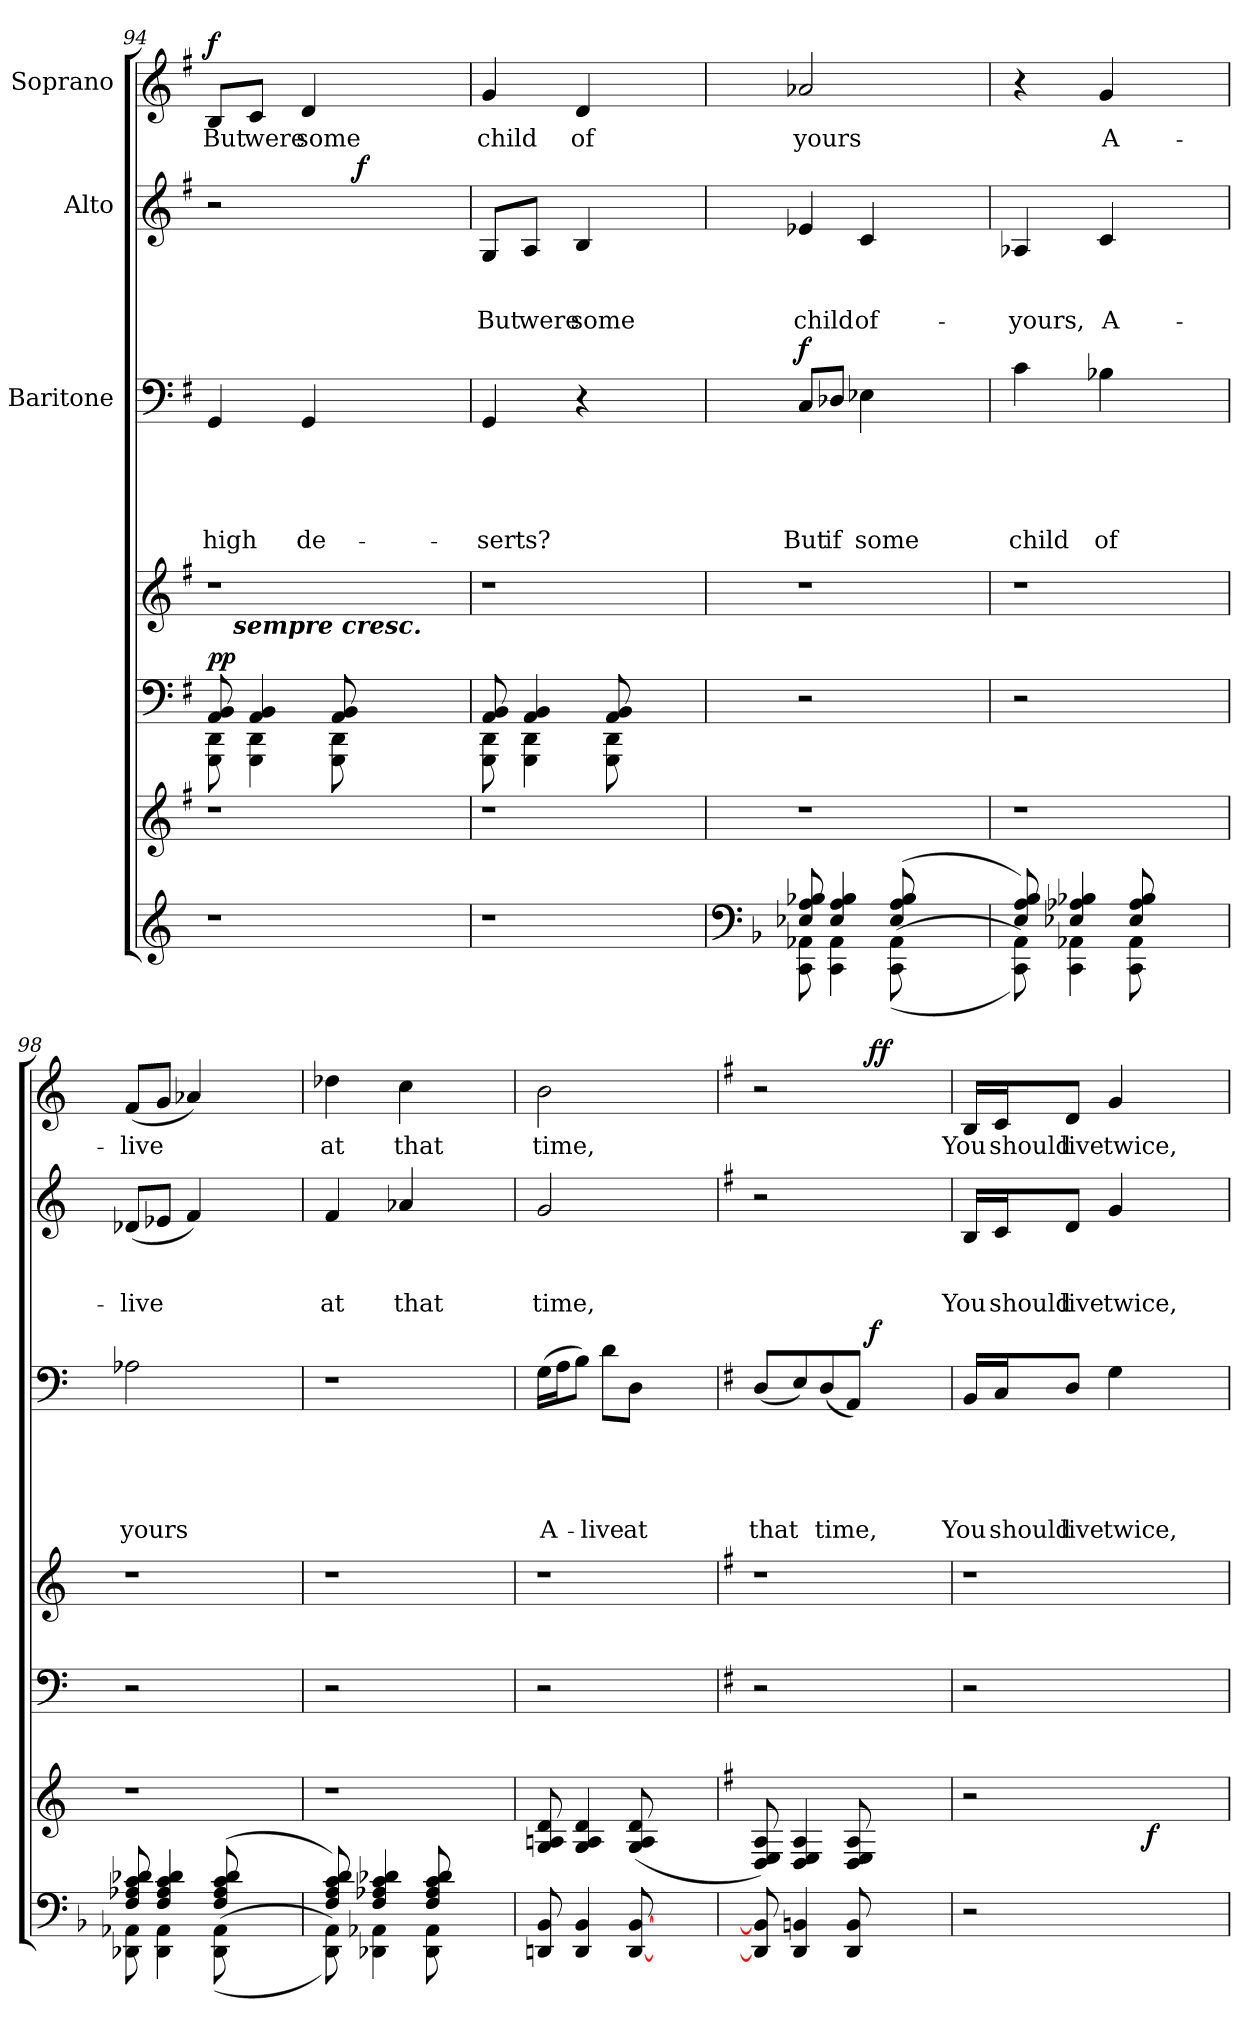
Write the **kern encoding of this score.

**kern	**kern	**dynam	**kern	**kern	**dynam	**kern	**text	**text	**text	**text	**text	**dynam	**kern	**text	**text	**text	**dynam	**kern	**text	**dynam
*part6	*part5	*part5	*part4	*part4	*part4	*part3	*part3	*part3	*part3	*part3	*part3	*part3	*part2	*part2	*part2	*part2	*part2	*part1	*part1	*part1
*staff7	*staff6	*staff6	*staff5	*staff4	*staff4/5	*staff3	*staff3	*staff3	*staff3	*staff3	*staff3	*staff3	*staff2	*staff2	*staff2	*staff2	*staff2	*staff1	*staff1	*staff1
*	*	*	*	*	*	*I"Baritone	*	*	*	*	*	*	*I"Alto	*	*	*	*	*I"Soprano	*	*
*clefG2	*clefG2	*	*clefF4	*clefG2	*	*clefF4	*	*	*	*	*	*	*clefG2	*	*	*	*	*clefG2	*	*
*	*ITrd-3c-5	*	*ITrd-3c-5	*ITrd-3c-5	*	*ITrd-3c-5	*	*	*	*	*	*	*ITrd-3c-5	*	*	*	*	*ITrd-3c-5	*	*
*k[]	*k[]	*	*k[]	*k[]	*	*k[]	*	*	*	*	*	*	*k[]	*	*	*	*	*k[]	*	*
*C:	*C:	*	*C:	*C:	*	*C:	*	*	*	*	*	*	*C:	*	*	*	*	*C:	*	*
=94	=94	=94	=94	=94	=94	=94	=94	=94	=94	=94	=94	=94	=94	=94	=94	=94	=94	=94	=94	=94
*	*	*	*^	*	*	*	*	*	*	*	*	*	*	*	*	*	*	*	*	*
!	!	!	!	!	!	!LO:DY:a=2	!	!	!	!	!	!LO:LY:b	!	!	!	!	!	!	!	!LO:LY:b	!LO:DY:a
*	*	*	*	*	*^	*	*	*	*	*	*	*	*	*^	*	*	*	*	*	*	*
1r	1r	.	8D/ 8E/	8CC\ 8GG\	1r	12ryy	pp	4C/	.	.	.	.	high	.	2r	4...ryy	.	.	.	.	8e/L	But	f
!	!	!	!	!	!	!LO:TX:b:Bi:t=sempre cresc.	!	!	!	!	!	!	!	!	!	!	!	!	!	!	!	!	!
.	.	.	.	.	.	3%2ryy	.	.	.	.	.	.	.	.	.	.	.	.	.	.	.	.	.
!	!	!	!	!	!	!	!	!	!	!	!	!	!	!	!	!	!	!	!	!	!	!LO:LY:b	!
.	.	.	4D/ 4E/	4CC\ 4GG\	.	.	.	.	.	.	.	.	.	.	.	.	.	.	.	.	8f/J	were	.
!	!	!	!	!	!	!	!	!	!	!	!	!	!LO:LY:b	!	!	!	!	!	!	!	!	!LO:LY:b	!
.	.	.	.	.	.	.	.	4C/	.	.	.	.	de-	.	.	.	.	.	.	.	4g/	some	.
.	.	.	8D/ 8E/	8CC\ 8GG\	.	.	.	.	.	.	.	.	.	.	.	.	.	.	.	.	.	.	.
!	!	!	!	!	!	!	!	!	!	!	!	!	!	!	!	!	!	!	!	!LO:DY:a	!	!	!
.	.	.	.	.	.	.	.	.	.	.	.	.	.	.	.	2ryy	.	.	.	f	.	.	.
.	.	.	2ryy	2ryy	.	.	.	2ryy	.	.	.	.	.	.	2ryy	.	.	.	.	.	2ryy	.	.
.	.	.	.	.	.	6.ryy	.	.	.	.	.	.	.	.	.	.	.	.	.	.	.	.	.
.	.	.	.	.	.	.	.	.	.	.	.	.	.	.	.	32ryy	.	.	.	.	.	.	.
=95	=95	=95	=95	=95	=95	=95	=95	=95	=95	=95	=95	=95	=95	=95	=95	=95	=95	=95	=95	=95	=95	=95	=95
!	!	!	!	!	!	!	!	!	!	!	!	!	!LO:LY:b	!	!	!	!	!	!LO:LY:b	!	!	!LO:LY:b	!
*	*	*	*	*	*v	*v	*	*	*	*	*	*	*	*	*v	*v	*	*	*	*	*	*	*
1r	1r	.	8D/ 8E/	8CC\ 8GG\	1r	.	4C/	.	.	.	.	-serts?	.	8c/L	.	.	But	.	4cc/	child	.
!	!	!	!	!	!	!	!	!	!	!	!	!	!	!	!	!	!LO:LY:b	!	!	!	!
.	.	.	4D/ 4E/	4CC\ 4GG\	.	.	.	.	.	.	.	.	.	8d/J	.	.	were	.	.	.	.
!	!	!	!	!	!	!	!	!	!	!	!	!	!	!	!	!	!LO:LY:b	!	!	!LO:LY:b	!
.	.	.	.	.	.	.	4r	.	.	.	.	.	.	4e/	.	.	some	.	4g/	of	.
.	.	.	8D/ 8E/	8CC\ 8GG\	.	.	.	.	.	.	.	.	.	.	.	.	.	.	.	.	.
.	.	.	2ryy	2ryy	.	.	2ryy	.	.	.	.	.	.	2ryy	.	.	.	.	2ryy	.	.
*	*	*	*v	*v	*	*	*	*	*	*	*	*	*	*	*	*	*	*	*	*	*
!!LO:PB:g=z
=96	=96	=96	=96	=96	=96	=96	=96	=96	=96	=96	=96	=96	=96	=96	=96	=96	=96	=96	=96	=96
*clefF4	*	*	*	*	*	*	*	*	*	*	*	*	*	*	*	*	*	*	*	*
*k[b-]	*k[b-]	*	*k[b-]	*k[b-]	*	*k[b-]	*	*	*	*	*	*	*k[b-]	*	*	*	*	*k[b-]	*	*
*F:	*F:	*	*F:	*F:	*	*F:	*	*	*	*	*	*	*F:	*	*	*	*	*F:	*	*
*^	*	*	*^	*	*	*	*	*	*	*	*	*	*	*	*	*	*	*	*	*
!	!	!	!	!	!	!	!	!	!	!	!	!	!LO:LY:b	!LO:DY:a	!	!	!	!LO:LY:b	!	!	!LO:LY:b	!
*	*	*	*	*v	*v	*	*	*	*	*	*	*	*	*	*	*	*	*	*	*	*	*
8E-X/ 8A/ 8B-X/	8CC\ 8AA-X\	1r	.	2r	1r	.	8F/L	.	.	.	.	But	f	4a-X/	.	.	child	.	2dd-X/	yours	.
!	!	!	!	!	!	!	!	!	!	!	!	!LO:LY:b	!	!	!	!	!	!	!	!	!
4E-/ 4A/ 4B-/	4CC\ 4AA-\	.	.	.	.	.	8G-X/J	.	.	.	.	if	.	.	.	.	.	.	.	.	.
!	!	!	!	!	!	!	!	!	!	!	!	!LO:LY:b	!	!	!	!	!LO:LY:b	!	!	!	!
.	.	.	.	.	.	.	4A-X\	.	.	.	.	some	.	4f/	.	.	of-	.	.	.	.
(<8E-/ 8A/ 8B-/	((>8CC\ 8AA-\	.	.	.	.	.	.	.	.	.	.	.	.	.	.	.	.	.	.	.	.
2ryy	2ryy	.	.	2ryy	.	.	2ryy	.	.	.	.	.	.	2ryy	.	.	.	.	2ryy	.	.
=97	=97	=97	=97	=97	=97	=97	=97	=97	=97	=97	=97	=97	=97	=97	=97	=97	=97	=97	=97	=97	=97
!	!	!	!	!	!	!	!	!	!	!	!	!LO:LY:b	!	!	!	!	!LO:LY:b	!	!	!	!
8E/ 8A/ 8B-/)	8CC\ 8AA\))	1r	.	2r	1r	.	4f\	.	.	.	.	child	.	4d-X/	.	.	-yours,	.	4r	.	.
4E-X/ 4A-X/ 4B-X/	4CC\ 4AA-X\	.	.	.	.	.	.	.	.	.	.	.	.	.	.	.	.	.	.	.	.
!	!	!	!	!	!	!	!	!	!	!	!	!LO:LY:b	!	!	!	!	!LO:LY:b	!	!	!LO:LY:b	!
.	.	.	.	.	.	.	4e-X\	.	.	.	.	of	.	4f/	.	.	A-	.	4cc/	A-	.
8E-/ 8A-/ 8B-/	8CC\ 8AA-\	.	.	.	.	.	.	.	.	.	.	.	.	.	.	.	.	.	.	.	.
2ryy	2ryy	.	.	2ryy	.	.	2ryy	.	.	.	.	.	.	2ryy	.	.	.	.	2ryy	.	.
=98	=98	=98	=98	=98	=98	=98	=98	=98	=98	=98	=98	=98	=98	=98	=98	=98	=98	=98	=98	=98	=98
!	!	!	!	!	!	!	!	!	!	!	!	!LO:LY:b	!	!	!	!	!LO:LY:b	!	!	!LO:LY:b	!
8F/ 8A-X/ 8c/ 8d-X/	8DD-X\ 8AA-X\	1r	.	2r	1r	.	2d-X\	.	.	.	.	yours	.	(>8g-X/L	.	.	-live	.	(>8b-/L	-live	.
4F/ 4A-/ 4c/ 4d-/	4DD-\ 4AA-\	.	.	.	.	.	.	.	.	.	.	.	.	8a-X/J	.	.	.	.	8cc/J	.	.
.	.	.	.	.	.	.	.	.	.	.	.	.	.	4b-/)	.	.	.	.	4dd-X/)	.	.
(<8F/ 8A-/ 8c/ 8d-/	((>8DD-\ 8AA-\	.	.	.	.	.	.	.	.	.	.	.	.	.	.	.	.	.	.	.	.
2ryy	2ryy	.	.	2ryy	.	.	2ryy	.	.	.	.	.	.	2ryy	.	.	.	.	2ryy	.	.
=99	=99	=99	=99	=99	=99	=99	=99	=99	=99	=99	=99	=99	=99	=99	=99	=99	=99	=99	=99	=99	=99
!	!	!	!	!	!	!	!LO:N:vis=1	!	!	!	!	!	!	!	!	!	!LO:LY:b	!	!	!LO:LY:b	!
8F/ 8A/ 8c/ 8d/)	8DD\ 8AA\))	1r	.	2r	1r	.	1r	.	.	.	.	.	.	4b-/	.	.	at	.	4gg-X\	at	.
4F/ 4A-X/ 4c/ 4d-X/	4DD-X\ 4AA-X\	.	.	.	.	.	.	.	.	.	.	.	.	.	.	.	.	.	.	.	.
!	!	!	!	!	!	!	!	!	!	!	!	!	!	!	!	!	!LO:LY:b	!	!	!LO:LY:b	!
.	.	.	.	.	.	.	.	.	.	.	.	.	.	4dd-X/	.	.	that	.	4ff\	that	.
8F/ 8A-/ 8c/ 8d-/	8DD-\ 8AA-\	.	.	.	.	.	.	.	.	.	.	.	.	.	.	.	.	.	.	.	.
2ryy	2ryy	.	.	2ryy	.	.	.	.	.	.	.	.	.	2ryy	.	.	.	.	2ryy	.	.
=100	=100	=100	=100	=100	=100	=100	=100	=100	=100	=100	=100	=100	=100	=100	=100	=100	=100	=100	=100	=100	=100
!	!	!	!	!	!	!	!	!	!	!	!	!LO:LY:b	!	!	!	!	!LO:LY:b	!	!	!LO:LY:b	!
*v	*v	*	*	*	*	*	*	*	*	*	*	*	*	*	*	*	*	*	*	*	*
8DDn/ 8BB-/	8c/ 8dn/ 8g/	.	2r	1r	.	(<16c\LL	.	.	.	.	A-	.	2cc/	.	.	time,	.	2ee\	time,	.
.	.	.	.	.	.	16d\J	.	.	.	.	.	.	.	.	.	.	.	.	.	.
4DD/ 4BB-/	4c/ 4d/ 4g/	.	.	.	.	8e\J)	.	.	.	.	.	.	.	.	.	.	.	.	.	.
!	!	!	!	!	!	!	!	!	!	!	!LO:LY:b	!	!	!	!	!	!	!	!	!
.	.	.	.	.	.	8g\L	.	.	.	.	-live	.	.	.	.	.	.	.	.	.
!	!	!	!	!	!	!	!	!	!	!	!LO:LY:b	!	!	!	!	!	!	!	!	!
[<8DD/ [<8BB-/	(8c/ 8d/ 8g/	.	.	.	.	8G\J	.	.	.	.	at	.	.	.	.	.	.	.	.	.
2ryy	2ryy	.	2ryy	.	.	2ryy	.	.	.	.	.	.	2ryy	.	.	.	.	2ryy	.	.
!!LO:PB:g=z
=101	=101	=101	=101	=101	=101	=101	=101	=101	=101	=101	=101	=101	=101	=101	=101	=101	=101	=101	=101	=101
*k[]	*k[]	*	*k[]	*k[]	*	*k[]	*	*	*	*	*	*	*k[]	*	*	*	*	*k[]	*	*
*C:	*C:	*	*C:	*C:	*	*C:	*	*	*	*	*	*	*C:	*	*	*	*	*C:	*	*
!	!	!	!	!	!	!	!	!	!	!	!LO:LY:b	!	!	!	!	!	!	!	!	!
*	*	*	*	*	*	*^	*	*	*	*	*	*	*	*	*	*	*	*^	*	*
8DD/] 8BB-/]	8G/ 8A/ 8d/)	.	2r	1r	.	(>8G/L	4...ryy	.	.	.	.	that	.	2r	.	.	.	.	2r	4...ryy	.	.
4DD/ 4BB/	4G/ 4A/ 4d/	.	.	.	.	8A/)	.	.	.	.	.	.	.	.	.	.	.	.	.	.	.	.
!	!	!	!	!	!	!	!	!	!	!	!	!LO:LY:b	!	!	!	!	!	!	!	!	!	!
.	.	.	.	.	.	(>8G/	.	.	.	.	.	time,	.	.	.	.	.	.	.	.	.	.
8DD/ 8BB/	8G/ 8A/ 8d/	.	.	.	.	8D/J)	.	.	.	.	.	.	.	.	.	.	.	.	.	.	.	.
!	!	!	!	!	!	!	!	!	!	!	!	!	!LO:DY:a	!	!	!	!	!	!	!	!	!LO:DY:a
!	!	!	!	!	!	!	!	!	!	!	!	!	!	!	!	!	!	!	!	!	!	!LO:DY:n=1:b
.	.	.	.	.	.	.	2ryy	.	.	.	.	.	f	.	.	.	.	.	.	2ryy	.	f f
2ryy	2ryy	.	2ryy	.	.	2ryy	.	.	.	.	.	.	.	2ryy	.	.	.	.	2ryy	.	.	.
.	.	.	.	.	.	.	32ryy	.	.	.	.	.	.	.	.	.	.	.	.	32ryy	.	.
=102	=102	=102	=102	=102	=102	=102	=102	=102	=102	=102	=102	=102	=102	=102	=102	=102	=102	=102	=102	=102	=102	=102
!	!	!	!	!	!	!	!	!	!	!	!	!LO:LY:b	!	!	!	!	!LO:LY:b	!	!	!	!LO:LY:b	!
*	*^	*	*	*	*	*v	*v	*	*	*	*	*	*	*	*	*	*	*	*v	*v	*	*
2r	2r	4...ryy	.	2r	1r	.	16E/LL	.	.	.	.	You	.	16e/LL	.	.	You	.	16e/LL	You	.
!	!	!	!	!	!	!	!	!	!	!	!	!LO:LY:b	!	!	!	!	!LO:LY:b	!	!	!LO:LY:b	!
.	.	.	.	.	.	.	16F/J	.	.	.	.	should	.	16f/J	.	.	should	.	16f/J	should	.
!	!	!	!	!	!	!	!	!	!	!	!	!LO:LY:b	!	!	!	!	!LO:LY:b	!	!	!LO:LY:b	!
.	.	.	.	.	.	.	8G/J	.	.	.	.	live	.	8g/J	.	.	live	.	8g/J	live	.
!	!	!	!	!	!	!	!	!	!	!	!	!LO:LY:b	!	!	!	!	!LO:LY:b	!	!	!LO:LY:b	!
.	.	.	.	.	.	.	4c\	.	.	.	.	twice,	.	4cc/	.	.	twice,	.	4cc/	twice,	.
!	!	!	!LO:DY:b	!	!	!	!	!	!	!	!	!	!	!	!	!	!	!	!	!	!
.	.	2ryy	f	.	.	.	.	.	.	.	.	.	.	.	.	.	.	.	.	.	.
2ryy	2ryy	.	.	2ryy	.	.	2ryy	.	.	.	.	.	.	2ryy	.	.	.	.	2ryy	.	.
.	.	32ryy	.	.	.	.	.	.	.	.	.	.	.	.	.	.	.	.	.	.	.
*	*v	*v	*	*	*	*	*	*	*	*	*	*	*	*	*	*	*	*	*	*	*
=	=	=	=	=	=	=	=	=	=	=	=	=	=	=	=	=	=	=	=	=
*-	*-	*-	*-	*-	*-	*-	*-	*-	*-	*-	*-	*-	*-	*-	*-	*-	*-	*-	*-	*-
